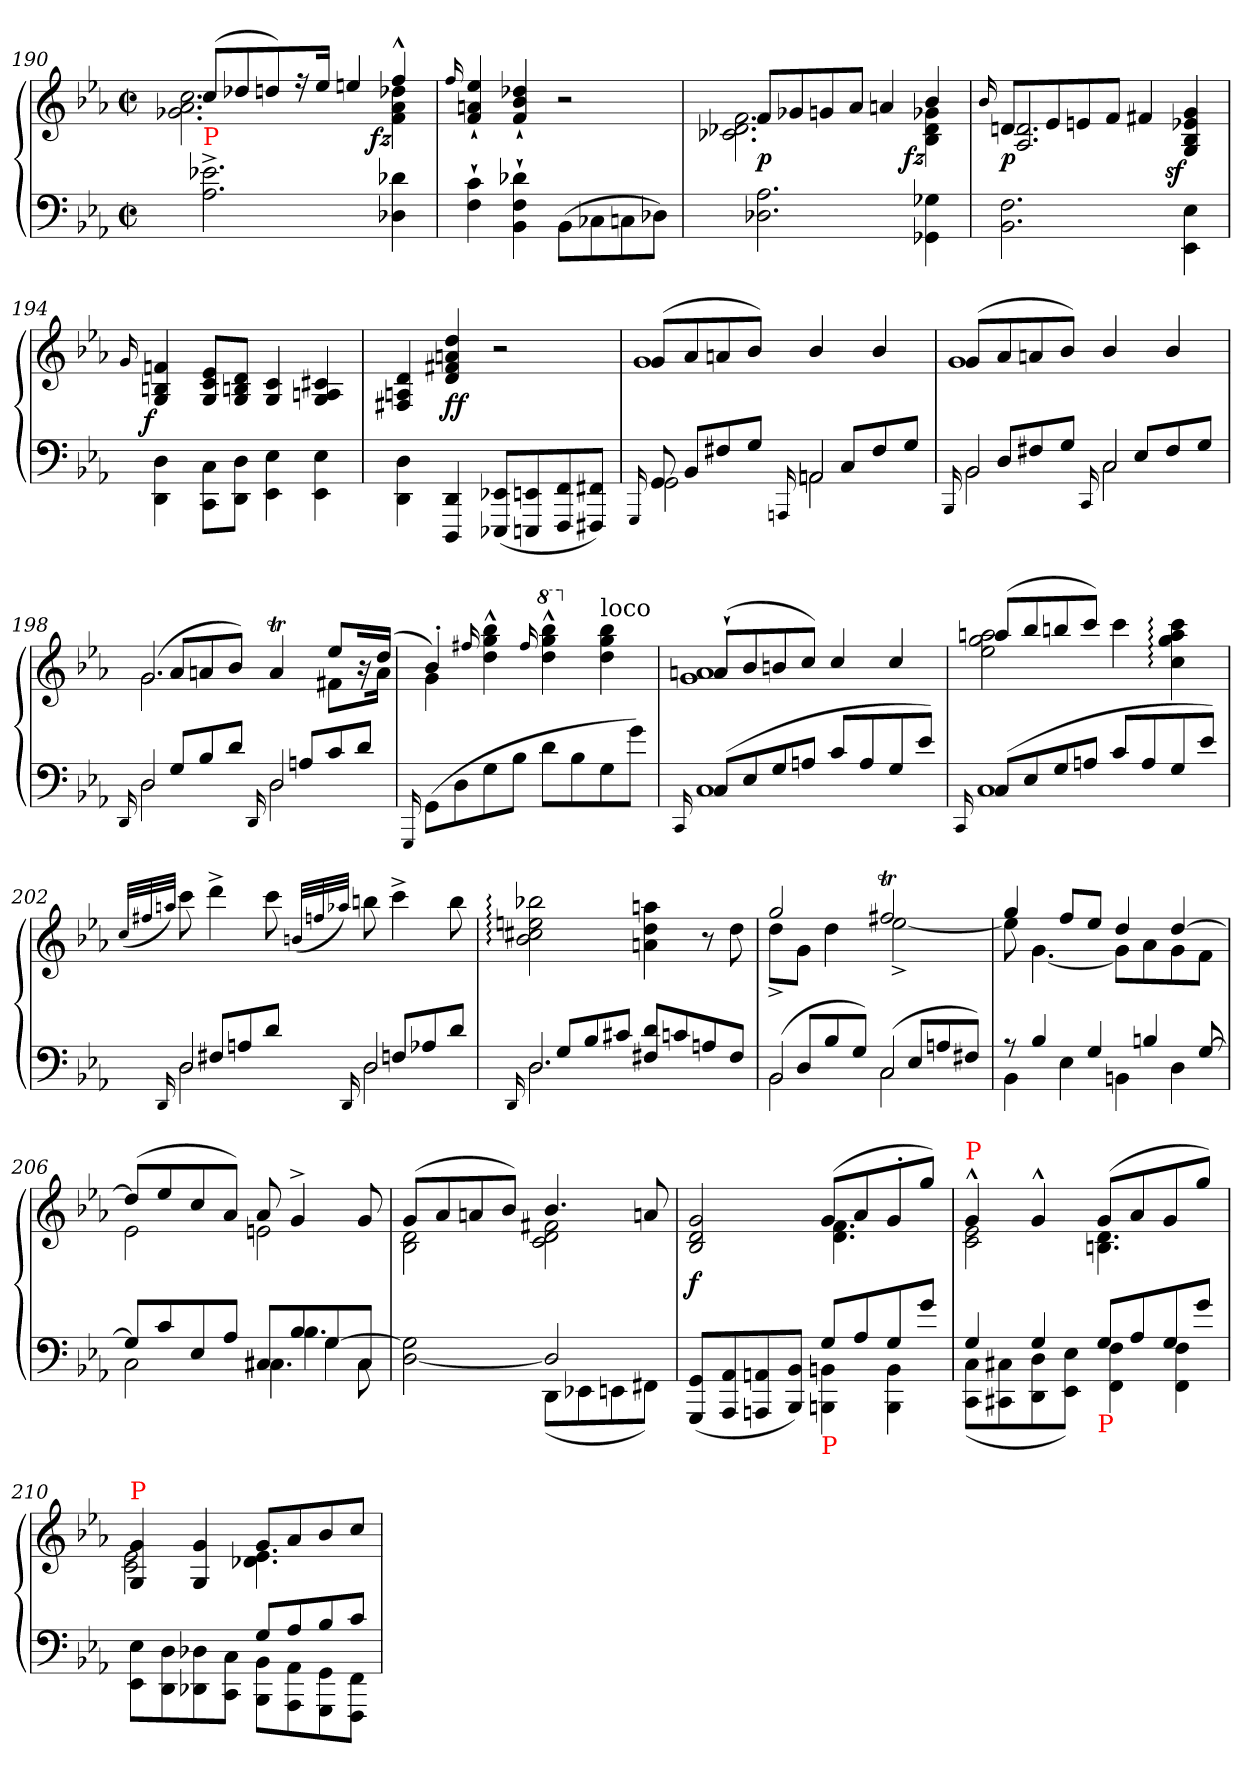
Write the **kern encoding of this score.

**kern	**kern	**dynam
*part1	*part1	*part1
*staff2	*staff1	*staff1/2
*clefF4	*clefG2	*
*k[b-e-a-]	*k[b-e-a-]	*
*c:	*c:	*
*M2/2	*M2/2	*
*met(c|)	*met(c|)	*
=190	=190	=190
*	*^	*
!LO:TX:a:color=red:t=P	!	!	!
2.e-X^> 2.A-^>	(8ccL	2.cc 2.a- 2.g-X	.
.	8dd-X	.	.
.	8ddn)	.	.
.	16rff	.	.
.	16ee-Jk	.	.
.	4een	.	.
!	!	!	!LO:DY:rj
4d-X 4D-X	4ff^^	4dd-X 4a- 4f	fz
*	*v	*v	*
=191	=191	=191
.	16qqff/	.
4c` 4F`	4ee-`/ 4an`/ 4f`/	.
4d-X` 4F` 4BB-`	4dd-X`/ 4b-`/ 4f`/	.
(8BB-\L	2r	.
8C-X\	.	.
8Cn\	.	.
8D-X\J)	.	.
=192	=192	=192
*	*^	*
2.A- 2.D-X	8fL	2.f 2.d-X 2.c-X	p
.	8g-X	.	.
.	8gn	.	.
.	8a-J	.	.
.	4an	.	.
!	!	!	!LO:DY:rj
4G-X\ 4GG-X\	4b-	4g-X 4d- 4B-	fz
=193	=193	=193	=193
.	16qqb-/	.	.
2.F\ 2.BB-\	8dnL	2.d/ 2.A-/	p
.	8e-	.	.
.	8en	.	.
.	8fJ	.	.
.	4f#X	.	.
!	!	!	!LO:DY:rj
4E-\ 4EE-\	4g 4e-X 4B- 4G	4ryy	sf
*	*v	*v	*
=194	=194	=194
.	16qqg/	.
!	!	!LO:DY:rj
4D\ 4DD\	4fn 4Bn 4G	f
8C\ 8CC\L	8e- 8c 8GL	.
8D\ 8DD\J	8d/ 8Bn/ 8G/J	.
4E-\ 4EE-\	4c/ 4G/	.
4E-\ 4EE-\	4c#X/ 4An/ 4G/	.
=195	=195	=195
4D\ 4DD\	4d/ 4An/ 4F#X/	.
4DD 4DDD	4dd 4an 4f#X 4d	ff
(8EE-X 8EEE-XL	2r	.
8EEn 8EEEn	.	.
8FF 8FFF	.	.
8FF#X 8FFF#XJ)	.	.
=196	=196	=196
16qqGGG/	.	.
!LO:N:vis=2	!	!
*^	*^	*
8GG	2GG	(8gL	1g	.
8BB-L	.	8a-	.	.
8F#X	.	8an	.	.
8GJ	.	8b-J)	.	.
16qqAAA/	.	.	.	.
!LO:N:vis=2	!	!	!	!
8AAn	2AAn	4b-	.	.
8CL	.	.	.	.
8F#	.	4b-	.	.
8GJ	.	.	.	.
=197	=197	=197	=197	=197
16qqBBB-/	.	.	.	.
!LO:N:vis=2	!	!	!	!
8BB-	2BB-	(8gL	1g	.
8DL	.	8a-	.	.
8F#X	.	8an	.	.
8GJ	.	8b-J)	.	.
16qqCC/	.	.	.	.
!LO:N:vis=2	!	!	!	!
8C	2C	4b-	.	.
8E-L	.	.	.	.
8F#	.	4b-	.	.
8GJ	.	.	.	.
=198	=198	=198	=198	=198
16qqDD/	.	.	.	.
!LO:N:vis=2	!	!LO:N:vis=2.	!	!
8D	2D	(8g	2.g	.
8GL	.	8a-L	.	.
8B-	.	8an	.	.
8dJ	.	8b-J)	.	.
16qqDD/	.	.	.	.
!LO:N:vis=2	!	!	!	!
8D	2D	4at	.	.
8AnL	.	.	.	.
8c	.	8ee-L	8f#XL	.
8dJ	.	16ryy	16r	.
.	.	(16ddJk	16aJk	.
*v	*v	*	*	*
=199	=199	=199	=199
16qqGGG/	.	.	.
(8GGL	4b-'>)	4g	.
8D	.	.	.
.	16qqff#X/	.	.
8G	4bb-^^> 4gg^^> 4dd^^>	4ryy	.
8B-J	.	.	.
.	16qqff#/	.	.
*	*8va	*	*
8dL	4bbb-^^> 4ggg^^> 4ddd^^>	2ryy	.
8B-	.	.	.
*	*X8va	*	*
!	!LO:TX:a:t=loco	!	!
8G	4bb- 4gg 4dd	.	.
8gJ)	.	.	.
=200	=200	=200	=200
16qqCC/	.	.	.
*^	*	*	*
(8CL	1C	(8an`>L	1a 1g	.
8E-	.	8b-	.	.
8G	.	8bn	.	.
8AnJ	.	8ccJ)	.	.
8cL	.	4cc	.	.
8A	.	.	.	.
8G	.	4cc	.	.
8e-J)	.	.	.	.
=201	=201	=201	=201	=201
16qqCC/	.	.	.	.
(8CL	1C	(8aanL	2aa 2gg 2ee-	.
8E-	.	8bb-	.	.
8G	.	8bbn	.	.
8AnJ	.	8cccJ)	.	.
8cL	.	4ccc	4ryy	.
8A	.	.	.	.
8G	.	4ryy	4ccc: 4aa: 4gg: 4cc:	.
8e-J)	.	.	.	.
*	*	*v	*v	*
=202	=202	=202	=202
.	.	(32qqcc/LLL	.
.	.	32qqff#X/	.
16qqDD/	.	32qqaa/JJJ)	.
!LO:N:vis=2	!	!	!
8D	2D	8ccc	.
8F#XL	.	4ddd^<	.
8An	.	.	.
8dJ	.	8ccc	.
.	.	(32qqb/LLL	.
.	.	32qqffn/	.
16qqDD/	.	32qqaa-X/JJJ)	.
!LO:N:vis=2	!	!	!
8D	2D	8bbn	.
8FnL	.	4ccc^<	.
8A-X	.	.	.
8dJ	.	8bb	.
=203	=203	=203	=203
16qqDD	.	.	.
!LO:N:vis=2.	!	!	!
8D	2.D	2bb-X: 2een: 2cc#X: 2b-:	.
8GL	.	.	.
8B-	.	.	.
8c#XJ	.	.	.
8d 8F#XL	.	4aan 4dd 4an	.
8cn	.	.	.
8An	4ryy	8r	.
8F#J	.	8dd	.
=204	=204	=204	=204
!LO:N:vis=2	!	!	!
*	*	*^	*
(8BB-	2BB-	2gg	8dd^<L	.
8DL	.	.	8gJ	.
8B-	.	.	4dd	.
8GJ)	.	.	.	.
!LO:N:vis=2	!	!	!	!
(8C	2C	2ff#Xt	[2ee-^	.
8E-L	.	.	.	.
8An	.	.	.	.
8F#XJ)	.	.	.	.
=205	=205	=205	=205	=205
8rA	4BB-	4gg	8ee-]	.
4B-	.	.	[4.g	.
.	4E-	8ffL	.	.
4G	.	8ee-J	.	.
.	4BBn	4dd	8gL]	.
4Bn	.	.	8a-	.
.	4D	[4dd	8g	.
[8G	.	.	8fJ	.
=206	=206	=206	=206	=206
*^	*^	*	*	*
8GL]	2C	2ryy	2ryy	(8ddL]	2e-	.
8c	.	.	.	8ee-	.	.
8E-	.	.	.	8cc	.	.
8A-J	.	.	.	8a-J)	.	.
8C#XL	8ryy	4ryy	4.C#X\	8a-	2en	.
8B-	4.B-	.	.	4g^<	.	.
8G	.	[4G\	.	.	.	.
8C#J	.	.	8C#\	8g	.	.
*	*v	*v	*v	*	*	*
=207	=207	=207	=207	=207
2G] [2D	2ryy	(8gL	2d 2B-	.
.	.	8a-	.	.
.	.	8an	.	.
.	.	8b-J)	.	.
2D]	(>8DDL	4.b-	2f#X 2d 2c	.
.	8EE-X	.	.	.
.	8EEn	.	.	.
.	8FF#XJ)	8an	.	.
=208	=208	=208	=208	=208
(<8GG 8GGGL	2ryy	2g 2d 2B-	2ryy	f
8AA- 8AAA-	.	.	.	.
8AAn 8AAAn	.	.	.	.
8BB- 8BBB-J)	.	.	.	.
!LO:TX:b:color=red:t=P	!	!	!	!
8G/L	4BBn 4BBBn	(8gL	4.f 4.d	.
8A-/	.	8a-	.	.
8G/	4BB 4BBB	8g'>	.	.
8g\J	.	8ggJ)	8ryy	.
=209	=209	=209	=209	=209
!	!	!LO:TX:a:color=red:t=P	!	!
4G	(<8C\ 8CC\L	4g^^	2e- 2c	.
.	8C#X\ 8CC#X\	.	.	.
4G	8D\ 8DD\	4g^^	.	.
.	8E-\ 8EE-\J)	.	.	.
!LO:TX:b:color=red:t=P	!	!	!	!
8G/L	4F 4FF	(8gL	4.d 4.Bn	.
8A-/	.	8a-	.	.
8G/	4F 4FF	8g	.	.
8g\J	.	8ggJ)	8ryy	.
=210	=210	=210	=210	=210
!	!	!LO:TX:a:color=red:t=P	!	!
8E-\ 8EE-\L	2ryy	4g/ 4G/	2e- 2c	.
8D\ 8DD\	.	.	.	.
8D-X\ 8DD-X\	.	4g/ 4G/	.	.
8C\ 8CC\J	.	.	.	.
8GL	8BB- 8BBB-L	8gL	4.e- 4.d-	.
8A-	8AA- 8AAA-	8a-	.	.
8B-	8GG 8GGG	8b-	.	.
8cJ	8FF 8FFFJ	8ccJ	8ryy	.
*v	*v	*	*	*
*	*v	*v	*
=	=	=
*-	*-	*-
